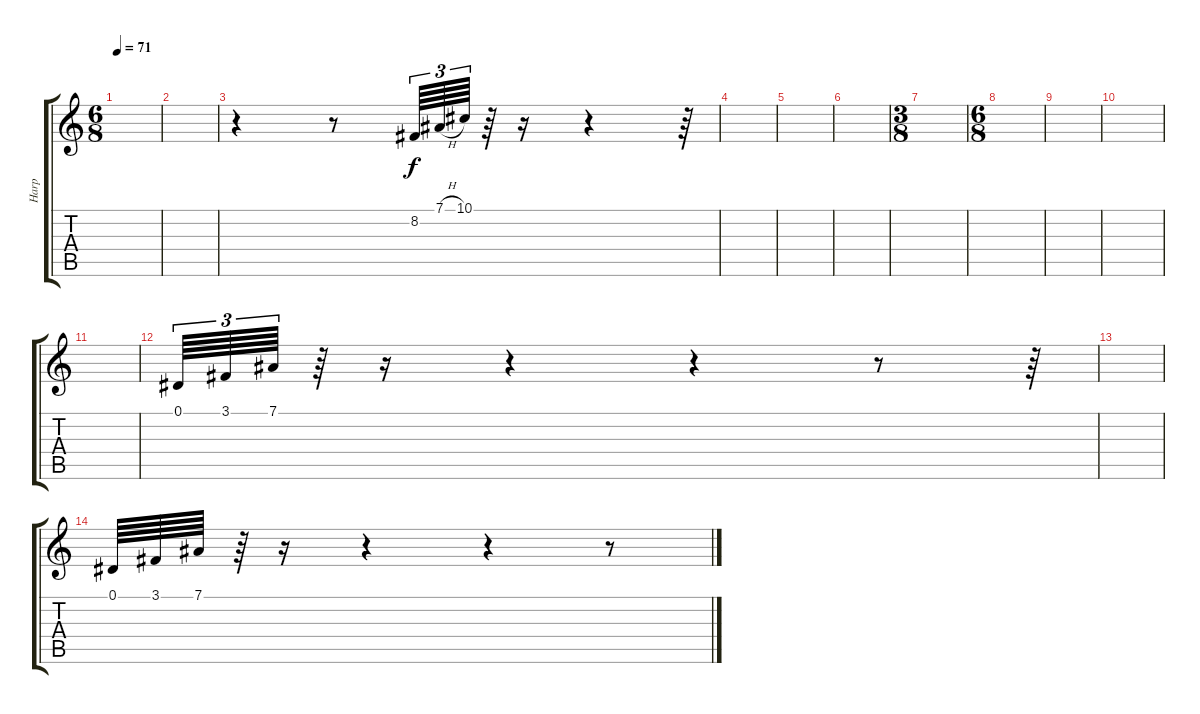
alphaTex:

\track ("Harp" "Harp") {instrument orchestralharp}
\staff {score tabs}
\tuning (Eb4 Bb3 Gb3 Db3 Ab2 Eb2) {hide}
\ts (6 8)
\tempo 71
\clef g2
\ks c
|
|
r.4 r.8 8.2.64{tu (3 2)} 7.1{h}.64{tu (3 2)} 10.1.64{tu (3 2)} r.64 r.16 r.4 r.64 |
|
|
|
\ts (3 8)
|
\ts (6 8)
|
|
|
|
0.1.64{tu (3 2)} 3.1.64{tu (3 2)} 7.1.64{tu (3 2)} r.64 r.16 r.4 r.4 r.8 r.64 |
|
0.1.64 3.1.64 7.1.64 r.64 r.16 r.4 r.4 r.8
